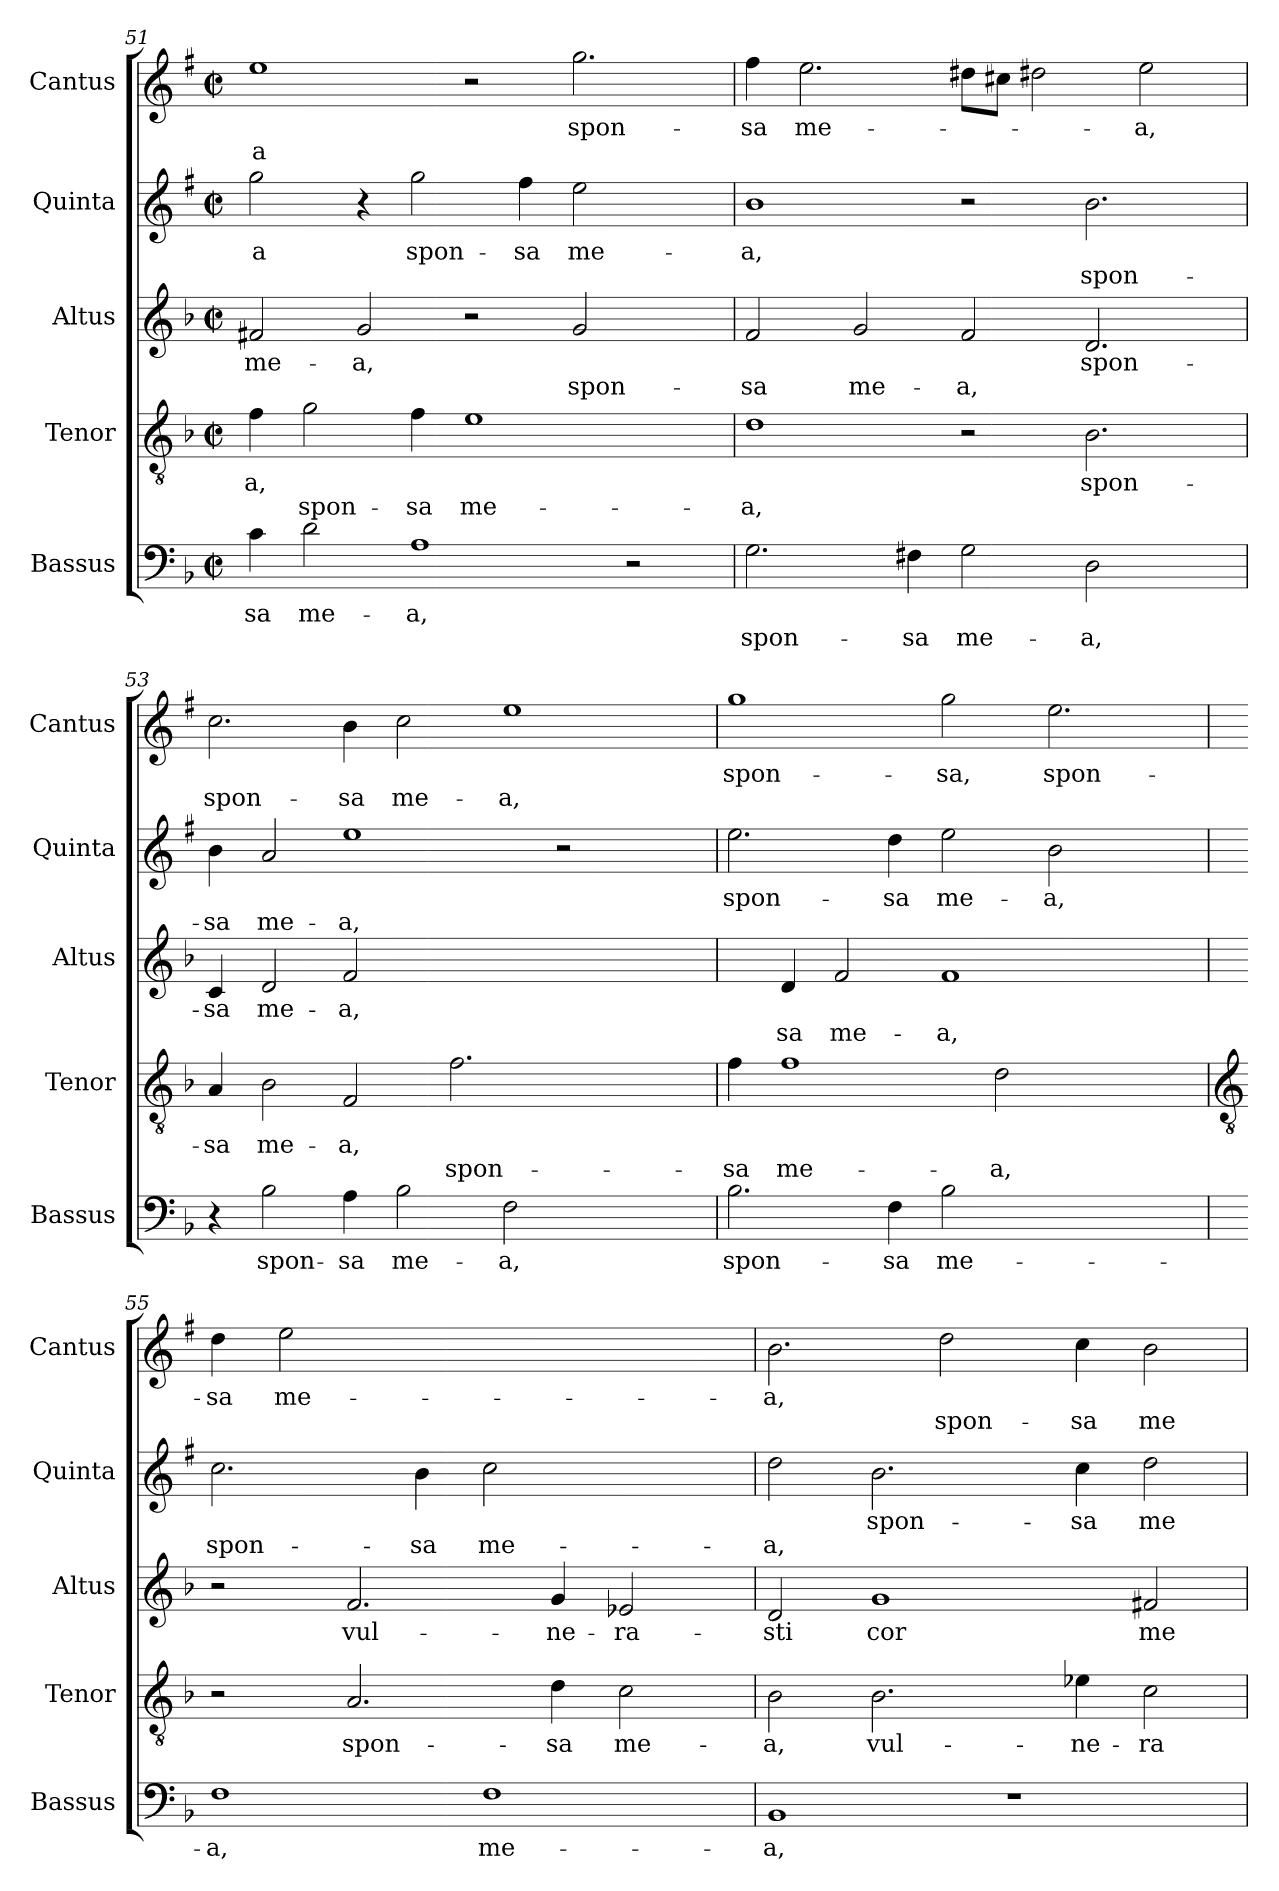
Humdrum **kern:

**kern	**text	**text	**kern	**text	**text	**kern	**text	**text	**kern	**text	**text	**kern	**text	**text
*part5	*part5	*part5	*part4	*part4	*part4	*part3	*part3	*part3	*part2	*part2	*part2	*part1	*part1	*part1
*staff5	*staff5	*staff5	*staff4	*staff4	*staff4	*staff3	*staff3	*staff3	*staff2	*staff2	*staff2	*staff1	*staff1	*staff1
*I"Bassus	*	*	*I"Tenor	*	*	*I"Altus	*	*	*I"Quinta	*	*	*I"Cantus	*	*
*I'Bassus	*	*	*I'Tenor	*	*	*I'Altus	*	*	*I'Quinta	*	*	*I'Cantus	*	*
!!LO:LB:g=z
*clefF4	*	*	*clefGv2	*	*	*clefG2	*	*	*clefG2	*	*	*clefG2	*	*
*	*	*	*	*	*	*	*	*	*ITrd1c2	*	*	*ITrd1c2	*	*
*k[b-]	*	*	*k[b-]	*	*	*k[b-]	*	*	*k[b-]	*	*	*k[b-]	*	*
*F:	*	*	*F:	*	*	*F:	*	*	*F:	*	*	*F:	*	*
*M4/2	*	*	*M4/2	*	*	*M4/2	*	*	*M4/2	*	*	*M4/2	*	*
*met(c|)	*	*	*met(c|)	*	*	*met(c|)	*	*	*met(c|)	*	*	*met(c|)	*	*
=51	=51	=51	=51	=51	=51	=51	=51	=51	=51	=51	=51	=51	=51	=51
!	!LO:LY:b	!	!	!LO:LY:b	!	!	!LO:LY:b	!	!	!LO:LY:b	!	!	!	!LO:LY:b
4c	-sa	.	4f	-a,	.	2f#X	me-	.	2ff	-a	.	1dd	.	-a
!	!LO:LY:b	!	!	!	!LO:LY:b	!	!	!	!	!	!	!	!	!
2d	me-	.	2g	.	spon-	.	.	.	.	.	.	.	.	.
!	!	!	!	!	!	!	!LO:LY:b	!	!	!	!	!	!	!
.	.	.	.	.	.	2g	-a,	.	4r	.	.	.	.	.
!	!LO:LY:b	!	!	!	!LO:LY:b	!	!	!	!	!LO:LY:b	!	!	!	!
1A	-a,	.	4f	.	-sa	.	.	.	2ff	spon-	.	.	.	.
!	!	!	!	!	!LO:LY:b	!	!	!	!	!	!	!	!	!
.	.	.	1e	.	me-	2r	.	.	.	.	.	2r	.	.
!	!	!	!	!	!	!	!	!	!	!LO:LY:b	!	!	!	!
.	.	.	.	.	.	.	.	.	4ee	-sa	.	.	.	.
!	!	!	!	!	!	!	!	!LO:LY:b	!	!LO:LY:b	!	!	!LO:LY:b	!
.	.	.	.	.	.	2g	.	spon-	2dd	me-	.	2.ff	spon-	.
2r	.	.	.	.	.	.	.	.	.	.	.	.	.	.
.	.	.	4ryy	.	.	4ryy	.	.	4ryy	.	.	.	.	.
=52	=52	=52	=52	=52	=52	=52	=52	=52	=52	=52	=52	=52	=52	=52
!	!	!LO:LY:b	!	!	!LO:LY:b	!	!	!LO:LY:b	!	!LO:LY:b	!	!	!LO:LY:b	!
2.G	.	spon-	1d	.	-a,	2f	.	-sa	1a	-a,	.	4ee	-sa	.
!	!	!	!	!	!	!	!	!	!	!	!	!	!LO:LY:b	!
.	.	.	.	.	.	.	.	.	.	.	.	2.dd	me-	.
!	!	!	!	!	!	!	!	!LO:LY:b	!	!	!	!	!	!
.	.	.	.	.	.	2g	.	me-	.	.	.	.	.	.
!	!	!LO:LY:b	!	!	!	!	!	!	!	!	!	!	!	!
4F#X	.	-sa	.	.	.	.	.	.	.	.	.	.	.	.
!	!	!LO:LY:b	!	!	!	!	!	!LO:LY:b	!	!	!	!	!	!
2G	.	me-	2r	.	.	2f	.	-a,	2r	.	.	8cc#XL	.	.
.	.	.	.	.	.	.	.	.	.	.	.	8bJ	.	.
.	.	.	.	.	.	.	.	.	.	.	.	2cc#X	.	.
!	!	!LO:LY:b	!	!LO:LY:b	!	!	!LO:LY:b	!	!	!	!LO:LY:b	!	!	!
2D	.	-a,	2.B-	spon-	.	2.d	spon-	.	2.a	.	spon-	.	.	.
!	!	!	!	!	!	!	!	!	!	!	!	!	!LO:LY:b	!
.	.	.	.	.	.	.	.	.	.	.	.	2dd	-a,	.
4ryy	.	.	.	.	.	.	.	.	.	.	.	.	.	.
=53	=53	=53	=53	=53	=53	=53	=53	=53	=53	=53	=53	=53	=53	=53
!	!	!	!	!LO:LY:b	!	!	!LO:LY:b	!	!	!	!LO:LY:b	!	!	!LO:LY:b
4r	.	.	4A	-sa	.	4c	-sa	.	4a	.	-sa	2.b-	.	spon-
!	!LO:LY:b	!	!	!LO:LY:b	!	!	!LO:LY:b	!	!	!	!LO:LY:b	!	!	!
2B-	spon-	.	2B-	me-	.	2d	me-	.	2g	.	me-	.	.	.
!	!LO:LY:b	!	!	!LO:LY:b	!	!	!LO:LY:b	!	!	!	!LO:LY:b	!	!	!LO:LY:b
4A	-sa	.	2F	-a,	.	2f	-a,	.	1dd	.	-a,	4a	.	-sa
!	!LO:LY:b	!	!	!	!	!	!	!	!	!	!	!	!	!LO:LY:b
2B-	me-	.	.	.	.	.	.	.	.	.	.	2b-	.	me-
!	!	!	!	!	!LO:LY:b	!	!	!LO:LY:b	!	!	!	!	!	!
.	.	.	2.f	.	spon-	[2fyy	.	spon-	.	.	.	.	.	.
!	!LO:LY:b	!	!	!	!	!	!	!	!	!	!	!	!	!LO:LY:b
2F	-a,	.	.	.	.	.	.	.	.	.	.	1dd	.	-a,
.	.	.	.	.	.	2.ryy	.	.	2r	.	.	.	.	.
2ryy	.	.	2ryy	.	.	.	.	.	.	.	.	.	.	.
.	.	.	.	.	.	.	.	.	4ryy	.	.	.	.	.
!!LO:LB:g=z
=54	=54	=54	=54	=54	=54	=54	=54	=54	=54	=54	=54	=54	=54	=54
!	!LO:LY:b	!	!	!	!LO:LY:b	!	!	!	!	!LO:LY:b	!	!	!LO:LY:b	!
2.B-	spon-	.	4f	.	-sa	4fyy]	.	.	2.dd	spon-	.	1ff	spon-	.
!	!	!	!	!	!LO:LY:b	!	!	!LO:LY:b	!	!	!	!	!	!
.	.	.	1f	.	me-	4d	.	-sa	.	.	.	.	.	.
!	!	!	!	!	!	!	!	!LO:LY:b	!	!	!	!	!	!
.	.	.	.	.	.	2f	.	me-	.	.	.	.	.	.
!	!LO:LY:b	!	!	!	!	!	!	!	!	!LO:LY:b	!	!	!	!
4F	-sa	.	.	.	.	.	.	.	4cc	-sa	.	.	.	.
!	!LO:LY:b	!	!	!	!	!	!	!LO:LY:b	!	!LO:LY:b	!	!	!LO:LY:b	!
2B-	me-	.	.	.	.	1f	.	-a,	2dd	me-	.	2ff	-sa,	.
!	!	!	!	!	!LO:LY:b	!	!	!	!	!	!	!	!	!
.	.	.	2d	.	-a,	.	.	.	.	.	.	.	.	.
!	!	!	!	!	!	!	!	!	!	!LO:LY:b	!	!	!LO:LY:b	!
2.ryy	.	.	.	.	.	.	.	.	2a	-a,	.	2.dd	spon-	.
.	.	.	2ryy	.	.	.	.	.	.	.	.	.	.	.
.	.	.	.	.	.	4ryy	.	.	4ryy	.	.	.	.	.
!!LO:LB:g=z
=55	=55	=55	=55	=55	=55	=55	=55	=55	=55	=55	=55	=55	=55	=55
*	*	*	*clefGv2	*	*	*	*	*	*	*	*	*	*	*
!	!LO:LY:b	!	!	!	!	!	!	!	!	!	!LO:LY:b	!	!LO:LY:b	!
1F	-a,	.	2r	.	.	2r	.	.	2.b-	.	spon-	4cc	-sa	.
!	!	!	!	!	!	!	!	!	!	!	!	!	!LO:LY:b	!
.	.	.	.	.	.	.	.	.	.	.	.	2dd	me-	.
!	!	!	!	!LO:LY:b	!	!	!LO:LY:b	!	!	!	!	!	!	!
.	.	.	2.A	spon-	.	2.f	vul-	.	.	.	.	.	.	.
!	!	!	!	!	!	!	!	!	!	!	!LO:LY:b	!	!	!
.	.	.	.	.	.	.	.	.	4a	.	-sa	1ryy	.	.
!	!LO:LY:b	!	!	!	!	!	!	!	!	!	!LO:LY:b	!	!	!
1F	me-	.	.	.	.	.	.	.	2b-	.	me-	.	.	.
!	!	!	!	!LO:LY:b	!	!	!LO:LY:b	!	!	!	!	!	!	!
.	.	.	4d	-sa	.	4g	-ne-	.	.	.	.	.	.	.
!	!	!	!	!LO:LY:b	!	!	!LO:LY:b	!	!	!	!	!	!	!
.	.	.	2c	me-	.	2e-	-ra-	.	2ryy	.	.	.	.	.
.	.	.	.	.	.	.	.	.	.	.	.	4ryy	.	.
!!LO:LB:g=z
=56	=56	=56	=56	=56	=56	=56	=56	=56	=56	=56	=56	=56	=56	=56
!	!LO:LY:b	!	!	!LO:LY:b	!	!	!LO:LY:b	!	!	!	!LO:LY:b	!	!LO:LY:b	!
1BB-	-a,	.	2B-	-a,	.	2d	-sti	.	2cc	.	-a,	2.a	-a,	.
!	!	!	!	!LO:LY:b	!	!	!LO:LY:b	!	!	!LO:LY:b	!	!	!	!
.	.	.	2.B-	vul-	.	1g	cor	.	2.a	spon-	.	.	.	.
!	!	!	!	!	!	!	!	!	!	!	!	!	!	!LO:LY:b
.	.	.	.	.	.	.	.	.	.	.	.	2cc	.	spon-
1r	.	.	.	.	.	.	.	.	.	.	.	.	.	.
!	!	!	!	!LO:LY:b	!	!	!	!	!	!LO:LY:b	!	!	!	!LO:LY:b
.	.	.	4e-	-ne-	.	.	.	.	4b-	-sa	.	4b-	.	-sa
!	!	!	!	!LO:LY:b	!	!	!LO:LY:b	!	!	!LO:LY:b	!	!	!	!LO:LY:b
.	.	.	2c	-ra-	.	2f#X	me-	.	2cc	me-	.	2a	.	me-
=	=	=	=	=	=	=	=	=	=	=	=	=	=	=
*-	*-	*-	*-	*-	*-	*-	*-	*-	*-	*-	*-	*-	*-	*-
